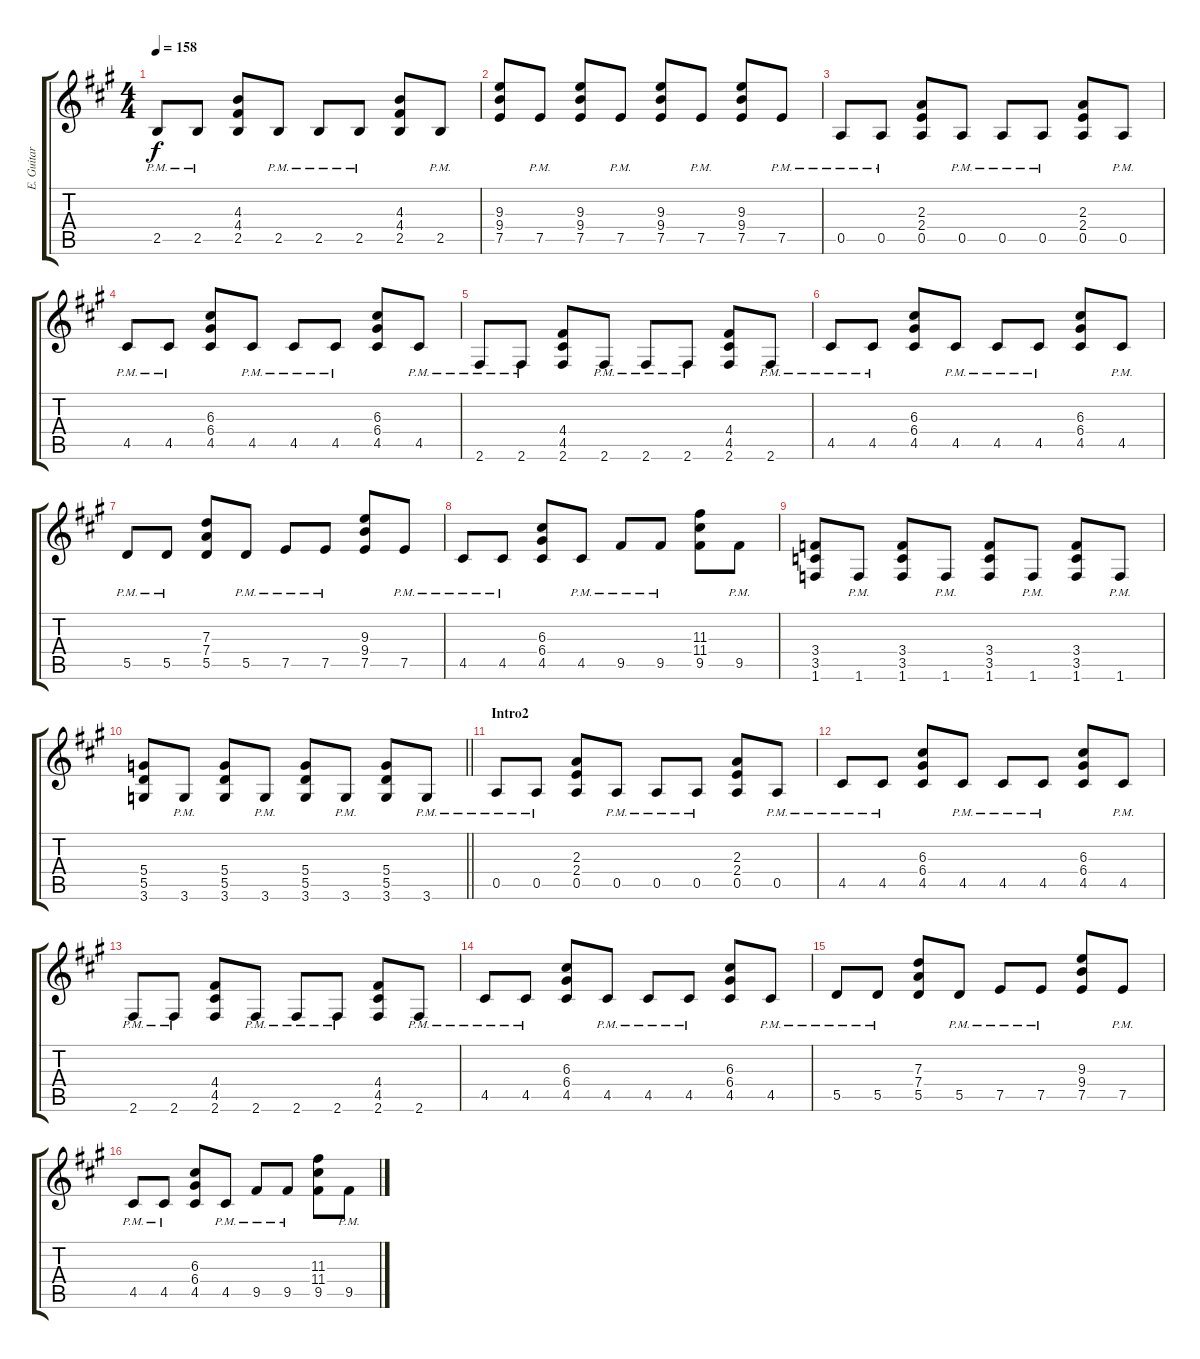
\track ("E. Guitar I" "E. Guitar ") {instrument overdrivenguitar}
\staff {score tabs}
\tuning (E4 B3 G3 D3 A2 E2) {hide}
\ts (4 4)
\tempo 158
\clef g2
\ks a
2.5{pm}.8{dy f} 2.5{pm}.8 (4.3 4.4 2.5).8 2.5{pm}.8 2.5{pm}.8 2.5{pm}.8 (4.3 4.4 2.5).8 2.5{pm}.8 |
(9.3 9.4 7.5).8 7.5{pm}.8 (9.3 9.4 7.5).8 7.5{pm}.8 (9.3 9.4 7.5).8 7.5{pm}.8 (9.3 9.4 7.5).8 7.5{pm}.8 |
0.5{pm}.8 0.5{pm}.8 (2.3 2.4 0.5).8 0.5{pm}.8 0.5{pm}.8 0.5{pm}.8 (2.3 2.4 0.5).8 0.5{pm}.8 |
4.5{pm}.8 4.5{pm}.8 (6.3 6.4 4.5).8 4.5{pm}.8 4.5{pm}.8 4.5{pm}.8 (6.3 6.4 4.5).8 4.5{pm}.8 |
2.6{pm}.8 2.6{pm}.8 (4.4 4.5 2.6).8 2.6{pm}.8 2.6{pm}.8 2.6{pm}.8 (4.4 4.5 2.6).8 2.6{pm}.8 |
4.5{pm}.8 4.5{pm}.8 (6.3 6.4 4.5).8 4.5{pm}.8 4.5{pm}.8 4.5{pm}.8 (6.3 6.4 4.5).8 4.5{pm}.8 |
5.5{pm}.8 5.5{pm}.8 (7.3 7.4 5.5).8 5.5{pm}.8 7.5{pm}.8 7.5{pm}.8 (9.3 9.4 7.5).8 7.5{pm}.8 |
4.5{pm}.8 4.5{pm}.8 (6.3 6.4 4.5).8 4.5{pm}.8 9.5{pm}.8 9.5{pm}.8 (11.3 11.4 9.5).8 9.5{pm}.8 |
(3.4 3.5 1.6).8 1.6{pm}.8 (3.4 3.5 1.6).8 1.6{pm}.8 (3.4 3.5 1.6).8 1.6{pm}.8 (3.4 3.5 1.6).8 1.6{pm}.8 |
\barLineRight lightlight
(5.4 5.5 3.6).8 3.6{pm}.8 (5.4 5.5 3.6).8 3.6{pm}.8 (5.4 5.5 3.6).8 3.6{pm}.8 (5.4 5.5 3.6).8 3.6{pm}.8 |
\section ("" "Intro2")
0.5{pm}.8 0.5{pm}.8 (2.3 2.4 0.5).8 0.5{pm}.8 0.5{pm}.8 0.5{pm}.8 (2.3 2.4 0.5).8 0.5{pm}.8 |
4.5{pm}.8 4.5{pm}.8 (6.3 6.4 4.5).8 4.5{pm}.8 4.5{pm}.8 4.5{pm}.8 (6.3 6.4 4.5).8 4.5{pm}.8 |
2.6{pm}.8 2.6{pm}.8 (4.4 4.5 2.6).8 2.6{pm}.8 2.6{pm}.8 2.6{pm}.8 (4.4 4.5 2.6).8 2.6{pm}.8 |
4.5{pm}.8 4.5{pm}.8 (6.3 6.4 4.5).8 4.5{pm}.8 4.5{pm}.8 4.5{pm}.8 (6.3 6.4 4.5).8 4.5{pm}.8 |
5.5{pm}.8 5.5{pm}.8 (7.3 7.4 5.5).8 5.5{pm}.8 7.5{pm}.8 7.5{pm}.8 (9.3 9.4 7.5).8 7.5{pm}.8 |
4.5{pm}.8 4.5{pm}.8 (6.3 6.4 4.5).8 4.5{pm}.8 9.5{pm}.8 9.5{pm}.8 (11.3 11.4 9.5).8 9.5{pm}.8
